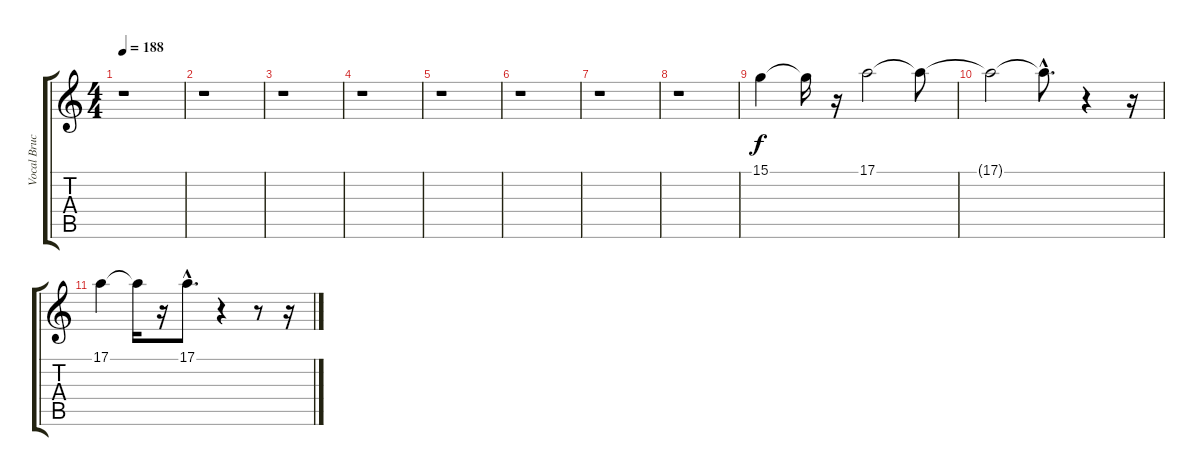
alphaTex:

\track ("Vocal Bruce Dickinson" "Vocal Bruc") {instrument synthvoice}
\staff {score tabs}
\tuning (E4 B3 G3 D3 A2 E2) {hide}
\ts (4 4)
\tempo 188
\clef g2
\ks c
r.1{dy f} |
r.1 |
r.1 |
r.1 |
r.1 |
r.1 |
r.1 |
r.1 |
15.1.4 15.1{t}.16 r.16 17.1.2 17.1{t}.8 |
17.1{t}.2 17.1{hac t}.8{d} r.4 r.16 |
17.1.4 17.1{t}.16 r.16 17.1{hac}.8{d} r.4 r.8 r.16
